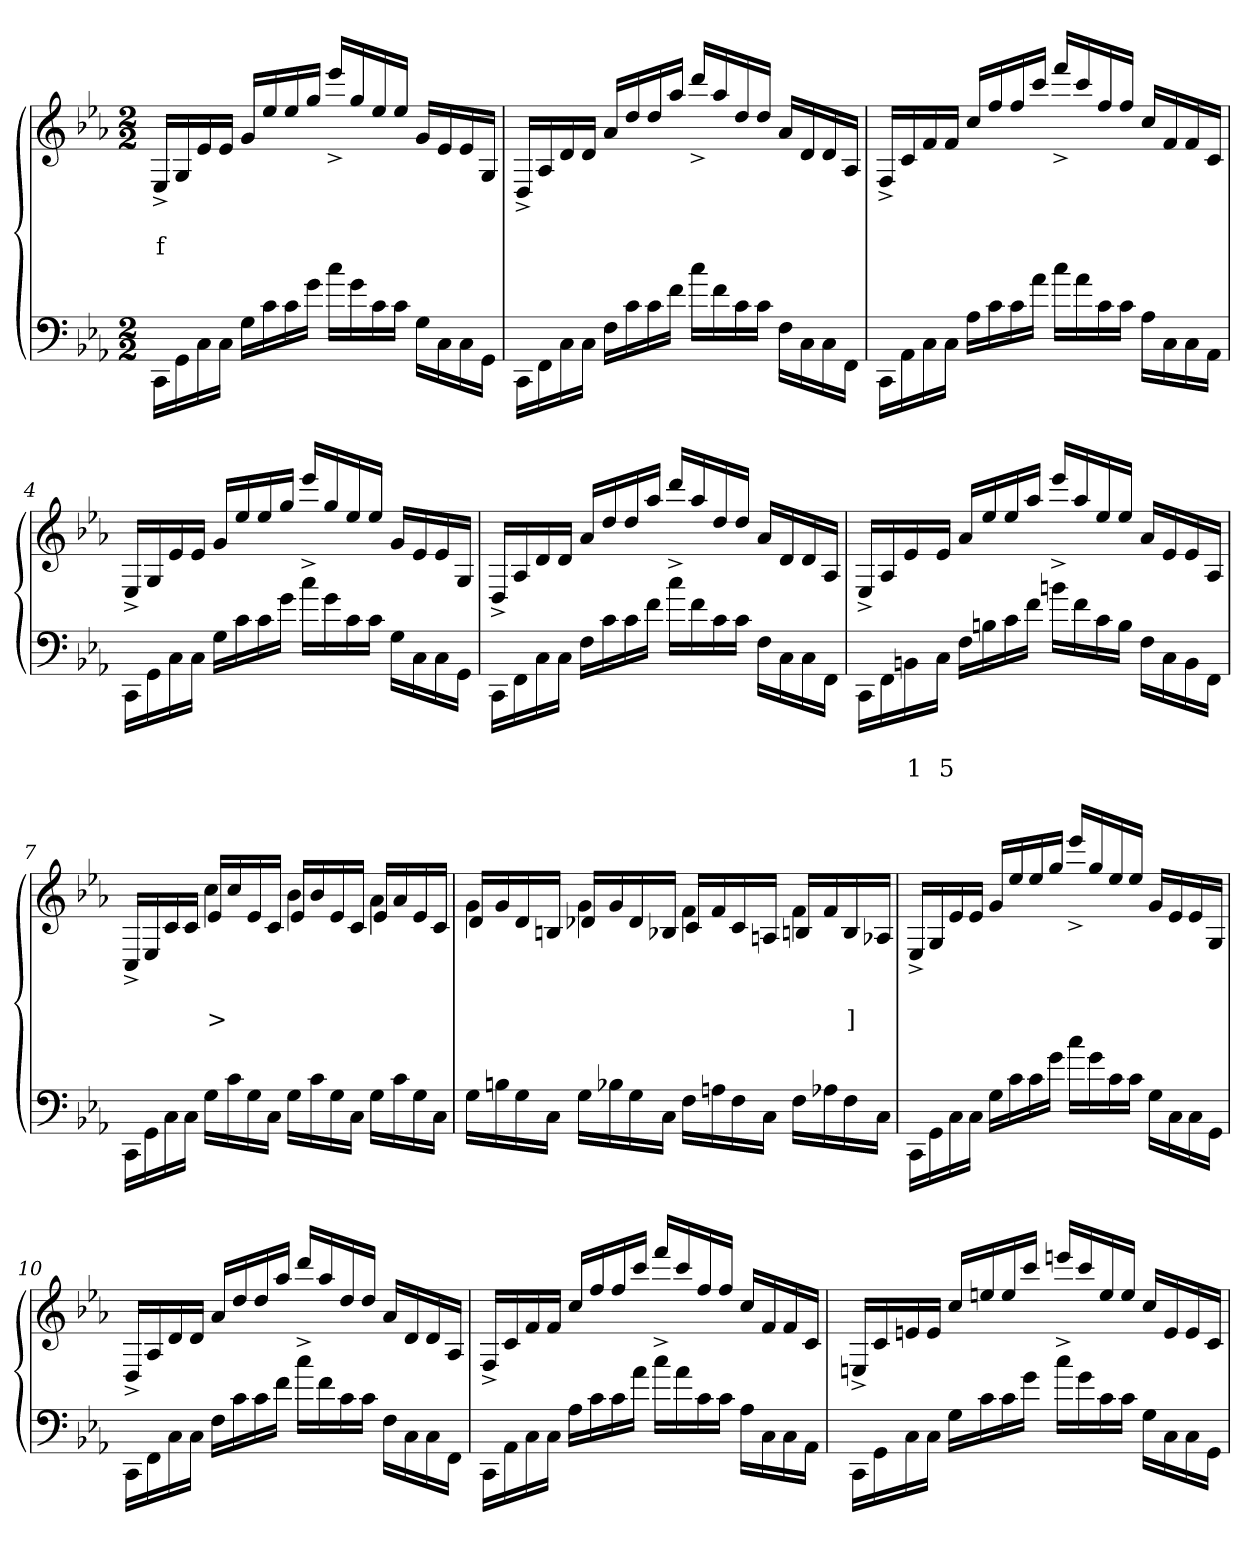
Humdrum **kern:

**kern	**text	**text	**kern	**text	**text
*part2	*part2	*part2	*part1	*part1	*part1
*staff2	*staff2	*staff2	*staff1	*staff1	*staff1
*clefF4	*	*	*clefG2	*	*
*k[b-e-a-]	*	*	*k[b-e-a-]	*	*
*M2/2	*	*	*M2/2	*	*
=1	=1	=1	=1	=1	=1
16CC\LL	.	.	16E-^>/LL	.	f
16GG	.	.	16G	.	.
16C	.	.	16e-	.	.
16CJJ	.	.	16e-JJ	.	.
16GLL	.	.	16g/LL	.	.
16c	.	.	16ee-	.	.
16c	.	.	16ee-	.	.
16gJJ	.	.	16ggJJ	.	.
16ccLL	.	.	16eee-^>/LL	.	.
16g	.	.	16gg	.	.
16c	.	.	16ee-	.	.
16cJJ	.	.	16ee-JJ	.	.
16G\LL	.	.	16gLL	.	.
16C	.	.	16e-	.	.
16C	.	.	16e-	.	.
16GGJJ	.	.	16GJJ	.	.
=2	=2	=2	=2	=2	=2
16CC\LL	.	.	16D^>LL	.	.
16FF	.	.	16A-	.	.
16C	.	.	16d	.	.
16CJJ	.	.	16dJJ	.	.
16FLL	.	.	16a-/LL	.	.
16c	.	.	16dd	.	.
16c	.	.	16dd	.	.
16fJJ	.	.	16aa-JJ	.	.
16cc\LL	.	.	16ddd^>/LL	.	.
16f	.	.	16aa-	.	.
16c	.	.	16dd	.	.
16cJJ	.	.	16ddJJ	.	.
16F\LL	.	.	16a-/LL	.	.
16C	.	.	16d	.	.
16C	.	.	16d	.	.
16FFJJ	.	.	16A-JJ	.	.
=3	=3	=3	=3	=3	=3
16CC\LL	.	.	16F^>LL	.	.
16AA-	.	.	16c	.	.
16C	.	.	16f	.	.
16CJJ	.	.	16fJJ	.	.
16A-\LL	.	.	16cc/LL	.	.
16c	.	.	16ff	.	.
16c	.	.	16ff	.	.
16a-JJ	.	.	16cccJJ	.	.
16cc\LL	.	.	16fff^>/LL	.	.
16a-	.	.	16ccc	.	.
16c	.	.	16ff	.	.
16cJJ	.	.	16ffJJ	.	.
16A-\LL	.	.	16ccLL	.	.
16C	.	.	16f	.	.
16C	.	.	16f	.	.
16AA-JJ	.	.	16cJJ	.	.
=4	=4	=4	=4	=4	=4
16CC\LL	.	.	16E-^>LL	.	.
16GG	.	.	16G	.	.
16C	.	.	16e-	.	.
16CJJ	.	.	16e-JJ	.	.
16GLL	.	.	16g/LL	.	.
16c	.	.	16ee-	.	.
16c	.	.	16ee-	.	.
16gJJ	.	.	16ggJJ	.	.
16ccLL	.	.	16eee-^>/LL	.	.
16g	.	.	16gg	.	.
16c	.	.	16ee-	.	.
16cJJ	.	.	16ee-JJ	.	.
16G\LL	.	.	16gLL	.	.
16C	.	.	16e-	.	.
16C	.	.	16e-	.	.
16GGJJ	.	.	16GJJ	.	.
=5	=5	=5	=5	=5	=5
16CC\LL	.	.	16D^>LL	.	.
16FF	.	.	16A-	.	.
16C	.	.	16d	.	.
16CJJ	.	.	16dJJ	.	.
16FLL	.	.	16a-/LL	.	.
16c	.	.	16dd	.	.
16c	.	.	16dd	.	.
16fJJ	.	.	16aa-JJ	.	.
16ccLL	.	.	16ddd^>/LL	.	.
16f	.	.	16aa-	.	.
16c	.	.	16dd	.	.
16cJJ	.	.	16ddJJ	.	.
16F\LL	.	.	16a-LL	.	.
16C	.	.	16d	.	.
16C	.	.	16d	.	.
16FFJJ	.	.	16A-JJ	.	.
=6	=6	=6	=6	=6	=6
16CC\LL	.	.	16E-^>LL	.	.
16FF	.	.	16A-	.	.
16BBn	.	1	16e-	.	.
16CJJ	.	5	16e-JJ	.	.
16FLL	.	.	16a-/LL	.	.
16Bn	.	.	16ee-	.	.
16c	.	.	16ee-	.	.
16fJJ	.	.	16aa-JJ	.	.
16bnLL	.	.	16eee-^>/LL	.	.
16f	.	.	16aa-	.	.
16c	.	.	16ee-	.	.
16BJJ	.	.	16ee-JJ	.	.
16F\LL	.	.	16a-LL	.	.
16C	.	.	16e-	.	.
16BB	.	.	16e-	.	.
16FFJJ	.	.	16A-JJ	.	.
=7	=7	=7	=7	=7	=7
*	*	*	*^	*	*
16CC\LL	.	.	4ryy	16C^>/LL	.	.
16GG	.	.	.	16E-	.	.
16C	.	.	.	16c	.	.
16CJJ	.	.	.	16cJJ	.	.
16GLL	.	.	4cc\	16e-/LL	.	>
16c	.	.	.	16cc	.	.
16G	.	.	.	16e-	.	.
16CJJ	.	.	.	16cJJ	.	.
16GLL	.	.	4b-\	16e-/LL	.	.
16c	.	.	.	16b-	.	.
16G	.	.	.	16e-	.	.
16CJJ	.	.	.	16cJJ	.	.
16GLL	.	.	4a-\	16e-/LL	.	.
16c	.	.	.	16a-	.	.
16G	.	.	.	16e-	.	.
16CJJ	.	.	.	16cJJ	.	.
=8	=8	=8	=8	=8	=8	=8
16GLL	.	.	4g\	16d/LL	.	.
16Bn	.	.	.	16g	.	.
16G	.	.	.	16d	.	.
16CJJ	.	.	.	16BnJJ	.	.
16GLL	.	.	4g\	16d-X/LL	.	.
16B-X	.	.	.	16g	.	.
16G	.	.	.	16d-	.	.
16CJJ	.	.	.	16B-XJJ	.	.
16FLL	.	.	4f\	16c/LL	.	.
16An	.	.	.	16f	.	.
16F	.	.	.	16c	.	.
16CJJ	.	.	.	16AnJJ	.	.
16FLL	.	.	4f\	16Bn/LL	.	.
16A-X	.	.	.	16f	.	.
16F	.	.	.	16B	.	]
16CJJ	.	.	.	16A-XJJ	.	.
*	*	*	*v	*v	*	*
=9	=9	=9	=9	=9	=9
16CC\LL	.	.	16E-^>LL	.	.
16GG	.	.	16G	.	.
16C	.	.	16e-	.	.
16CJJ	.	.	16e-JJ	.	.
16GLL	.	.	16g/LL	.	.
16c	.	.	16ee-	.	.
16c	.	.	16ee-	.	.
16gJJ	.	.	16ggJJ	.	.
16ccLL	.	.	16eee-^>/LL	.	.
16g	.	.	16gg	.	.
16c	.	.	16ee-	.	.
16cJJ	.	.	16ee-JJ	.	.
16G\LL	.	.	16gLL	.	.
16C	.	.	16e-	.	.
16C	.	.	16e-	.	.
16GGJJ	.	.	16GJJ	.	.
=10	=10	=10	=10	=10	=10
16CC\LL	.	.	16D^>LL	.	.
16FF	.	.	16A-	.	.
16C	.	.	16d	.	.
16CJJ	.	.	16dJJ	.	.
16FLL	.	.	16a-/LL	.	.
16c	.	.	16dd	.	.
16c	.	.	16dd	.	.
16fJJ	.	.	16aa-JJ	.	.
16ccLL	.	.	16ddd^>/LL	.	.
16f	.	.	16aa-	.	.
16c	.	.	16dd	.	.
16cJJ	.	.	16ddJJ	.	.
16F\LL	.	.	16a-LL	.	.
16C	.	.	16d	.	.
16C	.	.	16d	.	.
16FFJJ	.	.	16A-JJ	.	.
=11	=11	=11	=11	=11	=11
16CC\LL	.	.	16F^>LL	.	.
16AA-	.	.	16c	.	.
16C	.	.	16f	.	.
16CJJ	.	.	16fJJ	.	.
16A-LL	.	.	16cc/LL	.	.
16c	.	.	16ff	.	.
16c	.	.	16ff	.	.
16a-JJ	.	.	16cccJJ	.	.
16ccLL	.	.	16fff^>/LL	.	.
16a-	.	.	16ccc	.	.
16c	.	.	16ff	.	.
16cJJ	.	.	16ffJJ	.	.
16A-\LL	.	.	16ccLL	.	.
16C	.	.	16f	.	.
16C	.	.	16f	.	.
16AA-JJ	.	.	16cJJ	.	.
=12	=12	=12	=12	=12	=12
16CC\LL	.	.	16En^>LL	.	.
16GG	.	.	16c	.	.
16C	.	.	16en	.	.
16CJJ	.	.	16eJJ	.	.
16GLL	.	.	16cc/LL	.	.
16c	.	.	16een	.	.
16c	.	.	16ee	.	.
16gJJ	.	.	16cccJJ	.	.
16ccLL	.	.	16eeen^>/LL	.	.
16g	.	.	16ccc	.	.
16c	.	.	16ee	.	.
16cJJ	.	.	16eeJJ	.	.
16G\LL	.	.	16ccLL	.	.
16C	.	.	16e	.	.
16C	.	.	16e	.	.
16GGJJ	.	.	16cJJ	.	.
=	=	=	=	=	=
*-	*-	*-	*-	*-	*-
